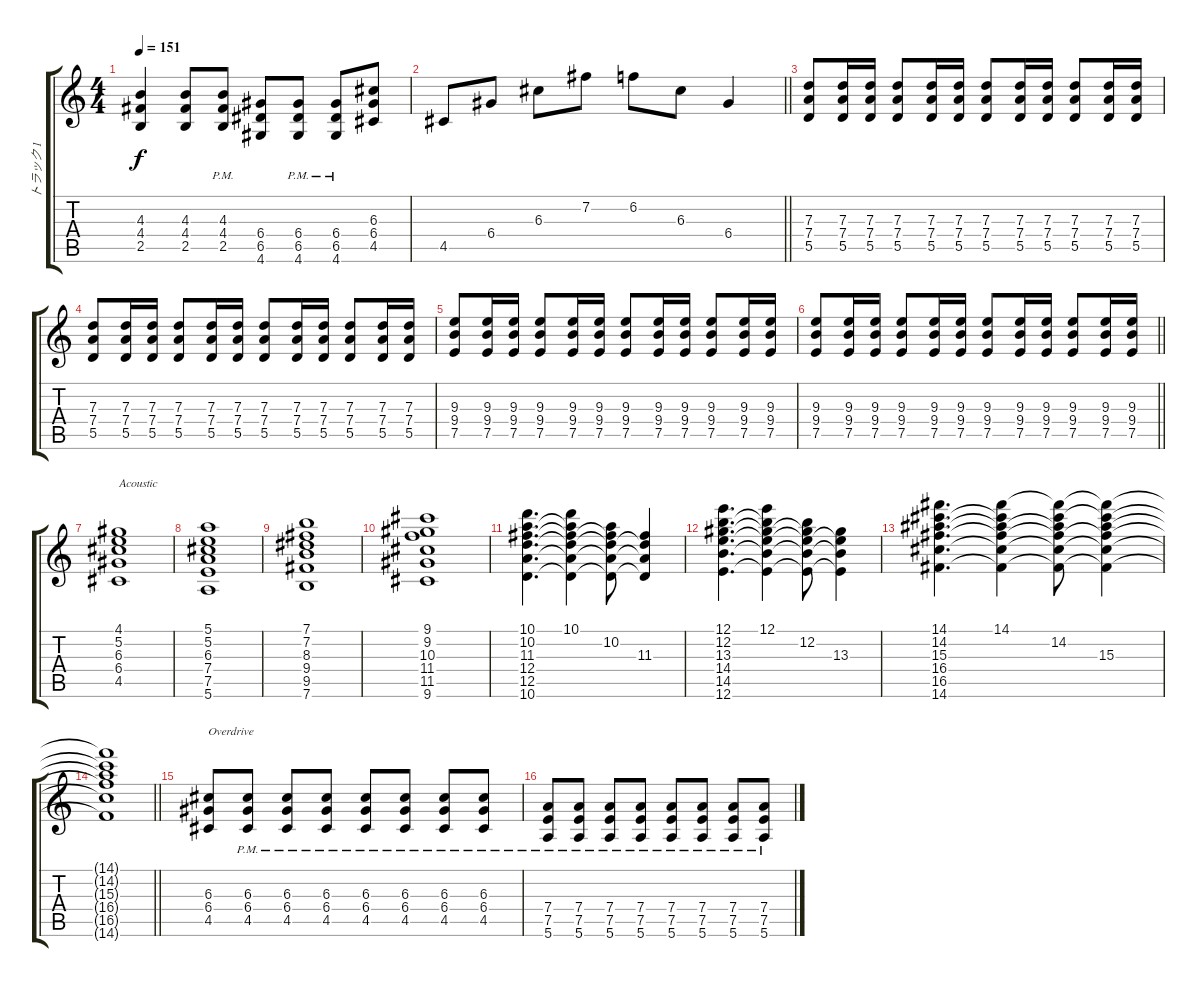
\track ("トラック 1" "トラック 1") {instrument overdrivenguitar}
\staff {score tabs}
\tuning (E4 B3 G3 D3 A2 E2) {hide}
\ts (4 4)
\tempo 151
\clef g2
\ks c
(4.3 4.4 2.5).4{dy f} (4.3 4.4 2.5).8 (4.3{pm} 4.4{pm} 2.5{pm}).8 (6.4 6.5 4.6).8 (6.4{pm} 6.5{pm} 4.6{pm}).8 (6.4{pm} 6.5{pm} 4.6{pm}).8 (6.3 6.4 4.5).8 |
\barLineRight lightlight
4.5.8 6.4.8 6.3.8 7.2.8 6.2.8 6.3.8 6.4.4 |
(7.3 7.4 5.5).8 (7.3 7.4 5.5).16 (7.3 7.4 5.5).16 (7.3 7.4 5.5).8 (7.3 7.4 5.5).16 (7.3 7.4 5.5).16 (7.3 7.4 5.5).8 (7.3 7.4 5.5).16 (7.3 7.4 5.5).16 (7.3 7.4 5.5).8 (7.3 7.4 5.5).16 (7.3 7.4 5.5).16 |
(7.3 7.4 5.5).8 (7.3 7.4 5.5).16 (7.3 7.4 5.5).16 (7.3 7.4 5.5).8 (7.3 7.4 5.5).16 (7.3 7.4 5.5).16 (7.3 7.4 5.5).8 (7.3 7.4 5.5).16 (7.3 7.4 5.5).16 (7.3 7.4 5.5).8 (7.3 7.4 5.5).16 (7.3 7.4 5.5).16 |
(9.3 9.4 7.5).8 (9.3 9.4 7.5).16 (9.3 9.4 7.5).16 (9.3 9.4 7.5).8 (9.3 9.4 7.5).16 (9.3 9.4 7.5).16 (9.3 9.4 7.5).8 (9.3 9.4 7.5).16 (9.3 9.4 7.5).16 (9.3 9.4 7.5).8 (9.3 9.4 7.5).16 (9.3 9.4 7.5).16 |
\barLineRight lightlight
(9.3 9.4 7.5).8 (9.3 9.4 7.5).16 (9.3 9.4 7.5).16 (9.3 9.4 7.5).8 (9.3 9.4 7.5).16 (9.3 9.4 7.5).16 (9.3 9.4 7.5).8 (9.3 9.4 7.5).16 (9.3 9.4 7.5).16 (9.3 9.4 7.5).8 (9.3 9.4 7.5).16 (9.3 9.4 7.5).16 |
(4.1 5.2 6.3 6.4 4.5).1{txt "Acoustic" instrument acousticguitarsteel} |
(5.1 5.2 6.3 7.4 7.5 5.6).1 |
(7.1 7.2 8.3 9.4 9.5 7.6).1 |
(9.1 9.2 10.3 11.4 11.5 9.6).1 |
(10.1 10.2 11.3 12.4 12.5 10.6).4{d} (10.1 10.2{t} 11.3{t} 12.4{t} 12.5{t} 10.6{t}).4 (10.2 11.3{t} 12.4{t} 12.5{t} 10.6{t}).8 (11.3 12.4{t} 12.5{t} 10.6{t}).4 |
(12.1 12.2 13.3 14.4 14.5 12.6).4{d} (12.1 12.2{t} 13.3{t} 14.4{t} 14.5{t} 12.6{t}).4 (12.2 13.3{t} 14.4{t} 14.5{t} 12.6{t}).8 (13.3 14.4{t} 14.5{t} 12.6{t}).4 |
(14.1 14.2 15.3 16.4 16.5 14.6).4{d} (14.1 14.2{t} 15.3{t} 16.4{t} 16.5{t} 14.6{t}).4 (14.1{t} 14.2 15.3{t} 16.4{t} 16.5{t} 14.6{t}).8 (14.1{t} 14.2{t} 15.3 16.4{t} 16.5{t} 14.6{t}).4 |
\barLineRight lightlight
(14.1{t} 14.2{t} 15.3{t} 16.4{t} 16.5{t} 14.6{t}).1 |
(6.3 6.4 4.5).8{txt "Overdrive" instrument overdrivenguitar} (6.3{pm} 6.4{pm} 4.5{pm}).8 (6.3{pm} 6.4{pm} 4.5{pm}).8 (6.3{pm} 6.4{pm} 4.5{pm}).8 (6.3{pm} 6.4{pm} 4.5{pm}).8 (6.3{pm} 6.4{pm} 4.5{pm}).8 (6.3{pm} 6.4{pm} 4.5{pm}).8 (6.3{pm} 6.4{pm} 4.5{pm}).8 |
(7.4{pm} 7.5{pm} 5.6{pm}).8 (7.4{pm} 7.5{pm} 5.6{pm}).8 (7.4{pm} 7.5{pm} 5.6{pm}).8 (7.4{pm} 7.5{pm} 5.6{pm}).8 (7.4{pm} 7.5{pm} 5.6{pm}).8 (7.4{pm} 7.5{pm} 5.6{pm}).8 (7.4{pm} 7.5{pm} 5.6{pm}).8 (7.4{pm} 7.5{pm} 5.6{pm}).8
